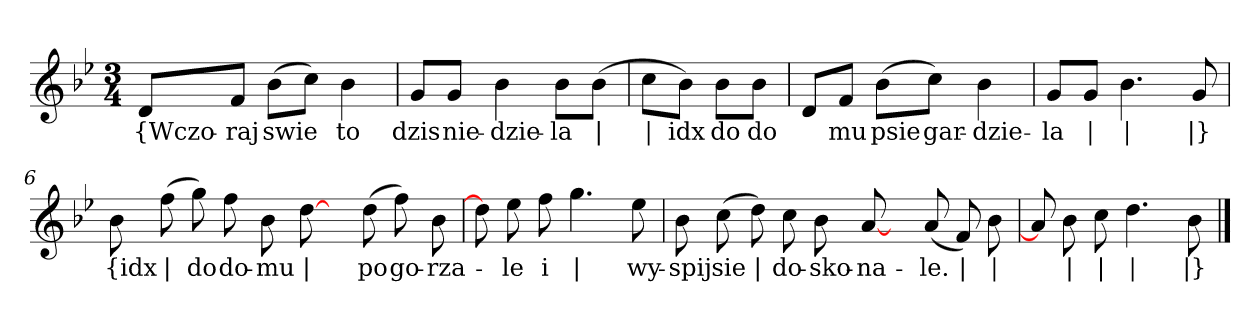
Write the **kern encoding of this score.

**kern	**text
*part1	*part1
*staff1	*staff1
*clefG2	*
*k[b-e-]	*
*B-:	*
*M3/4	*
=	=
8d/L	{Wczo-
8f/J	-raj
(8b-\L	swie
8cc\J)	--
4b-	-to
=2	=2
8g/L	dzis
8g/J	nie-
4b-	-dzie-
8b-\L	-la
(8b-\J	|
=3y	=3y
8cc\L	|
8b-\J)	idx
8b-\L	do
8b-\J	do
=4	=4
8d/L	--
8f/J	-mu
(8b-\L	psie
8cc\J)	gar-
4b-	-dzie-
=5	=5
8g/L	-la
8g/J	|
4.b-	|
8g	|}
=6y	=6y
8b-	{idx
(8ff	|
8gg)	do
8ff	do-
8b-	-mu
[8dd	|
8ryy	.
(8dd	po
8ff)	go-
8b-	-rza-
=7	=7
8dd]	.
8ee-	-le
8ff	i
4.gg	|
8ee-	wy-
=8	=8
8b-	-spij
(8cc	sie
8dd)	|
8cc	do-
8b-	-sko-
[8a	-na-
8ryy	.
(8a	-le.
8f)	|
8b-	|
=9	=9
8a]	.
8b-	|
8cc	|
4.dd	|
8b-	|}
==	==
*-	*-
